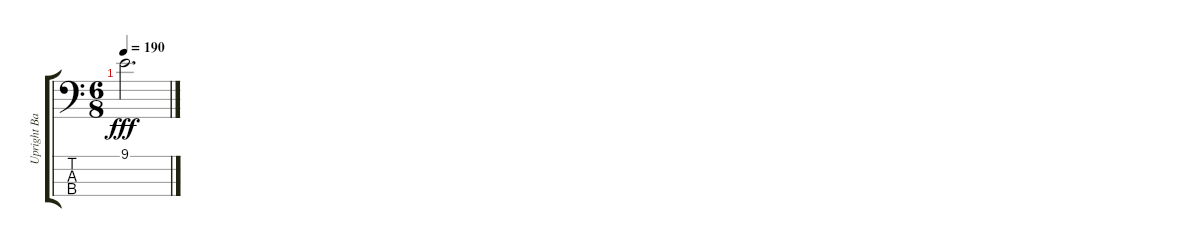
\track ("Upright Bass" "Upright Ba") {instrument acousticbass}
\staff {score tabs}
\tuning (G2 D2 A1 E1) {hide}
\ts (6 8)
\tempo 190
\clef f4
\ks c
9.1.2{d dy fff}
